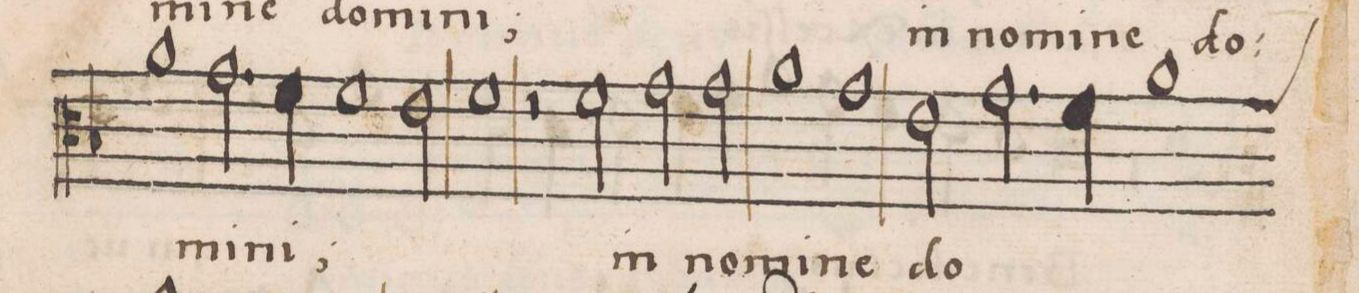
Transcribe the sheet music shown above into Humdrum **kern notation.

**kern	**text
*I"ALTVS	*
*clefC3	*
*k[b-]	*
*met(C|)	*
*M2/1	*
1a\	.
=108-	=108-
2.g\	-mi-
4f\	-ni;
1f\	.
=109-	=109-
2e\	.
1f	.
=110-	=110-
2r	.
2f\	in
2g\	.
2g\	no-
=111-	=111-
1a	-mi-
1g	-ne
=112-	=112-
2e\	do(mini)
2.g\	.
4f\	.
*custos:g	*
1a\	.
=113-	=113-
*-	*-
